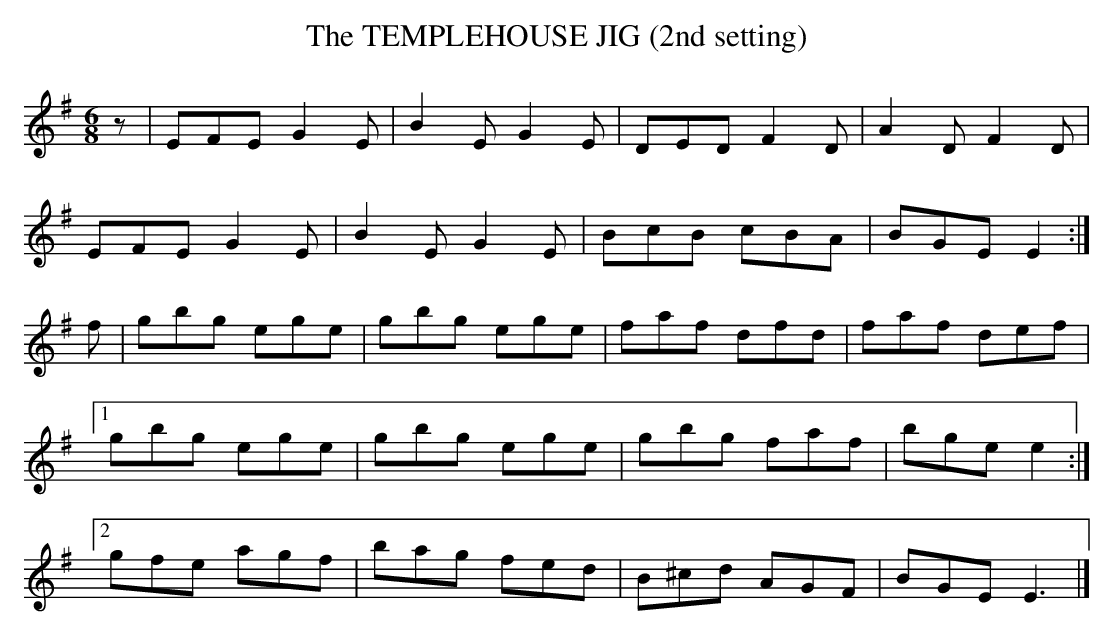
X:1
T:TEMPLEHOUSE JIG (2nd setting), The
M:6/8
L:1/8
K:G
z|EFE G2E|B2E G2E|DED F2D|A2D F2D|
EFE G2E|B2E G2E|BcB cBA|BGE E2 :|
f|gbg ege|gbg ege|faf dfd|faf def|
[1 gbg ege|gbg ege|gbg faf|bge e2 :|
[2 gfe agf|bag fed|B^cd AGF|BGE E3 |]
